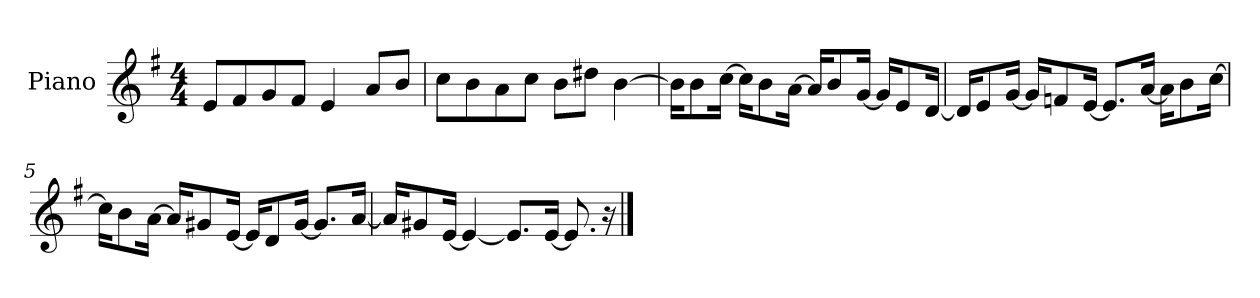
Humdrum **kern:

**kern
*part1
*staff1
*I"Piano
*I'P-no
*clefG2
*k[f#]
*M4/4
*MM90
=1
8e/L
8f#/
8g/
8f#/J
4e/
8a/L
8b/J
=2
8cc\L
8b\
8a\
8cc\J
8b\L
8dd#X\J
[4b\
=3
16b\KL]
8b\
[16cc\Jk
16cc\KL]
8b\
[16a\Jk
16a/KL]
8b/
[16g/Jk
16g/KL]
8e/
[16d/Jk
=4
16d/KL]
8e/
[16g/Jk
16g/KL]
8fn/
[16e/Jk
8.e/L]
[16a/Jk
16a\KL]
8b\
[16cc\Jk
!!LO:LB:g=z
=5
16cc\KL]
8b\
[16a\Jk
16a/KL]
8g#X/
[16e/Jk
16e/KL]
8d/
[16g#/Jk
8.g#/L]
[16a/Jk
=6
16a/KL]
8g#X/
[16e/Jk
4e/_
8.e/L]
[16e/Jk
8.e/]
16r
==
*-
